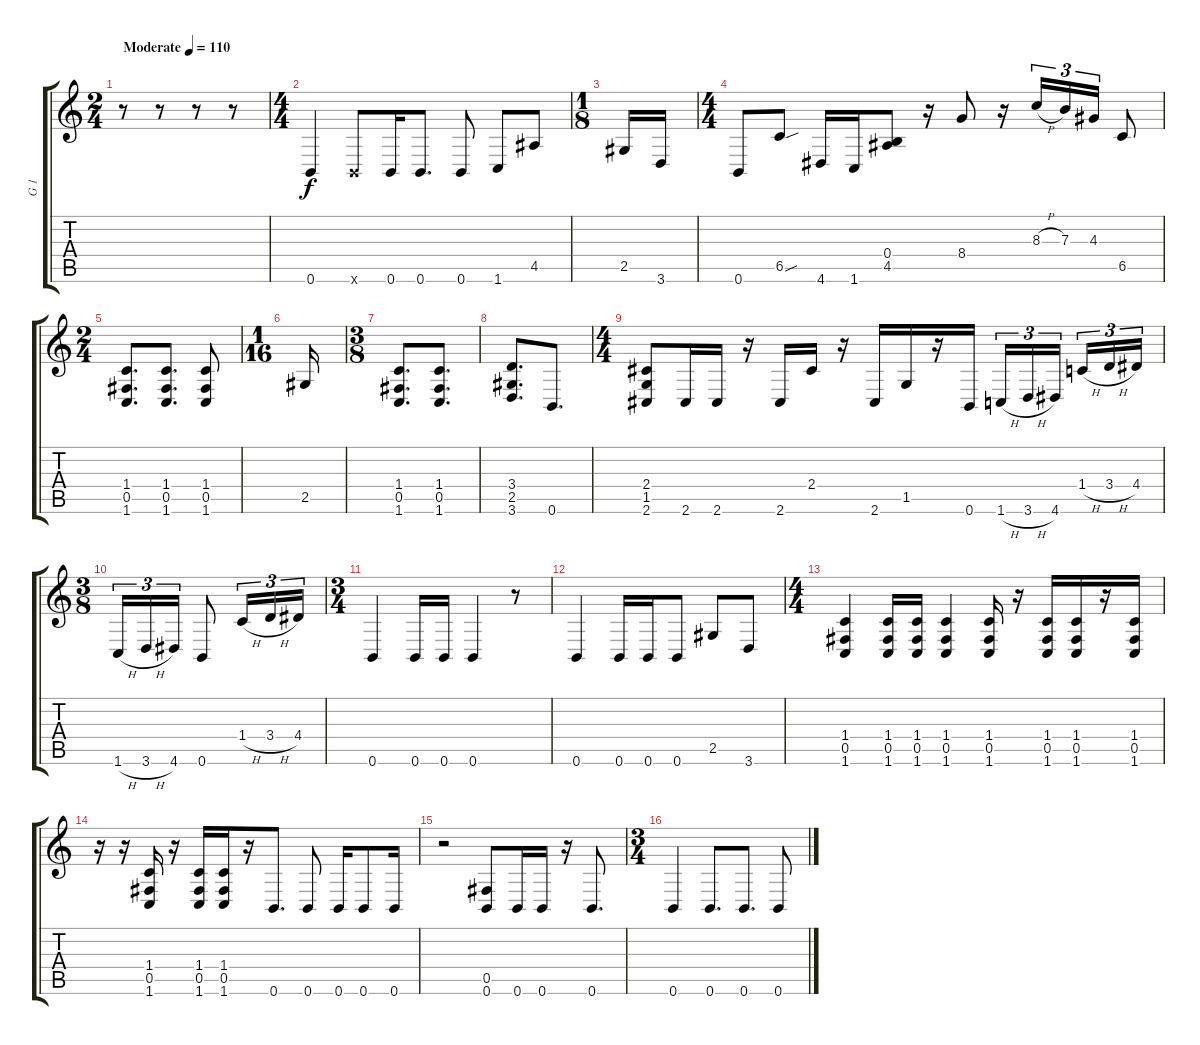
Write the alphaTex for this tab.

\track ("G 1" "G 1") {instrument distortionguitar}
\staff {score tabs}
\tuning (Db4 Ab3 E3 B2 Gb2 B1) {hide}
\ts (2 4)
\tempo (110 "Moderate")
\clef g2
\ks c
r.8{dy f instrument distortionguitar} r.8 r.8 r.8 |
\ts (4 4)
0.6.4 0.6{x}.8 0.6.16 0.6.8{d} 0.6.8 1.6.8 4.5.8 |
\ts (1 8)
2.5.16 3.6.16 |
\ts (4 4)
0.6.8 6.5{sou}.8 4.6.16 1.6.16 (0.4 4.5).8 r.16 8.4.8 r.16 8.3{h}.16{tu (3 2)} 7.3.16{tu (3 2)} 4.3.16{tu (3 2)} 6.5.8 |
\ts (2 4)
(1.4 0.5 1.6).8{d} (1.4 0.5 1.6).8{d} (1.4 0.5 1.6).8 |
\ts (1 16)
2.5.16 |
\ts (3 8)
(1.4 0.5 1.6).8{d} (1.4 0.5 1.6).8{d} |
(3.4 2.5 3.6).8{d} 0.6.8{d} |
\ts (4 4)
(2.4 1.5 2.6).8 2.6.16 2.6.16 r.16 2.6.16 2.4.16 r.16 2.6.16 1.5.16 r.16 0.6.16 1.6{h}.16{tu (3 2)} 3.6{h}.16{tu (3 2)} 4.6.16{tu (3 2) beam splitsecondary} 1.4{h}.16{tu (3 2)} 3.4{h}.16{tu (3 2)} 4.4.16{tu (3 2)} |
\ts (3 8)
1.6{h}.16{tu (3 2)} 3.6{h}.16{tu (3 2)} 4.6.16{tu (3 2)} 0.6.8 1.4{h}.16{tu (3 2)} 3.4{h}.16{tu (3 2)} 4.4.16{tu (3 2)} |
\ts (3 4)
0.6.4 0.6.16 0.6.16 0.6.4 r.8 |
0.6.4 0.6.16 0.6.16 0.6.8 2.5.8 3.6.8 |
\ts (4 4)
(1.4 0.5 1.6).4 (1.4 0.5 1.6).16 (1.4 0.5 1.6).16 (1.4 0.5 1.6).4 (1.4 0.5 1.6).16 r.16 (1.4 0.5 1.6).16 (1.4 0.5 1.6).16 r.16 (1.4 0.5 1.6).16 |
r.16 r.16 (1.4 0.5 1.6).16 r.16 (1.4 0.5 1.6).16 (1.4 0.5 1.6).16 r.16 0.6.8{d} 0.6.8 0.6.16 0.6.8 0.6.16 |
r.2 (0.5 0.6).8 0.6.16 0.6.16 r.16 0.6.8{d} |
\ts (3 4)
0.6.4 0.6.8{d} 0.6.8{d} 0.6.8
